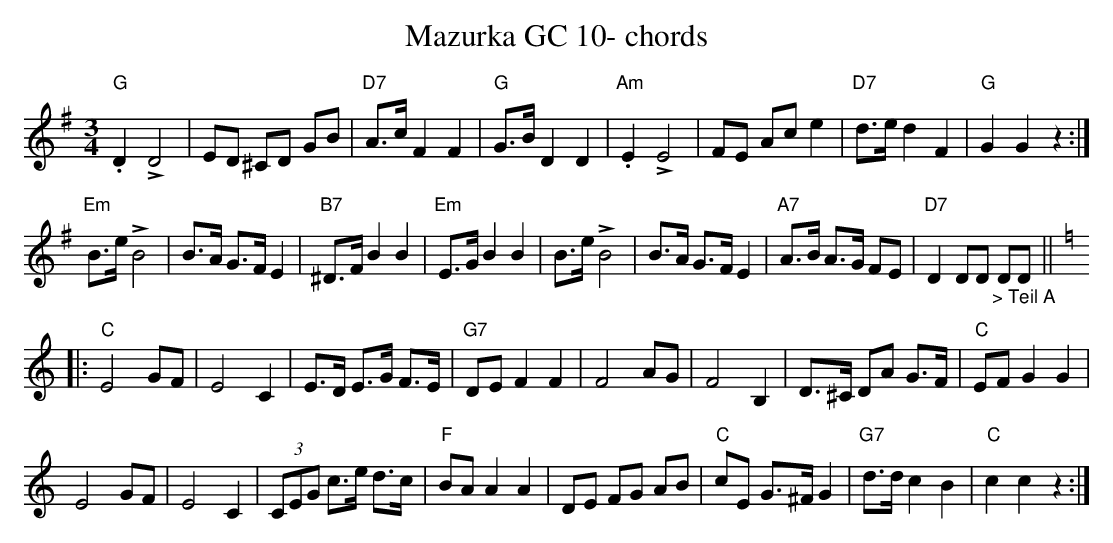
X:1
T:Mazurka GC 10- chords
M:3/4
L:1/8
K:Gmaj%%MIDI gchordon
"G".D2!>!D4 | ED ^CD GB | "D7"A>c F2F2 | "G"G>B D2D2 | "Am".E2!>!E4 | FE Ac e2 | "D7"d>e d2F2 | "G"G2G2z2 :|
"Em"B>e !>!B4 | B>A G>F E2 | "B7"^D>F B2B2 | "Em"E>G B2B2 | B>e !>!B4 | B>A G>F E2 | "A7"A>B A>G FE | "D7"D2DD "_> Teil A"DD ||
|: [K:Cmaj] "C"E4GF | E4C2 | E>D E>G F>E | "G7"DE F2F2 | F4 AG | F4B,2 | D>^C DA G>F | "C"EF G2G2 |
E4 GF | E4C2 | (3CEG c>e d>c | "F"BAA2A2 | DE FG AB | "C"cE G>^F G2 | "G7"d>d c2B2 | "C"c2c2z2 :|
